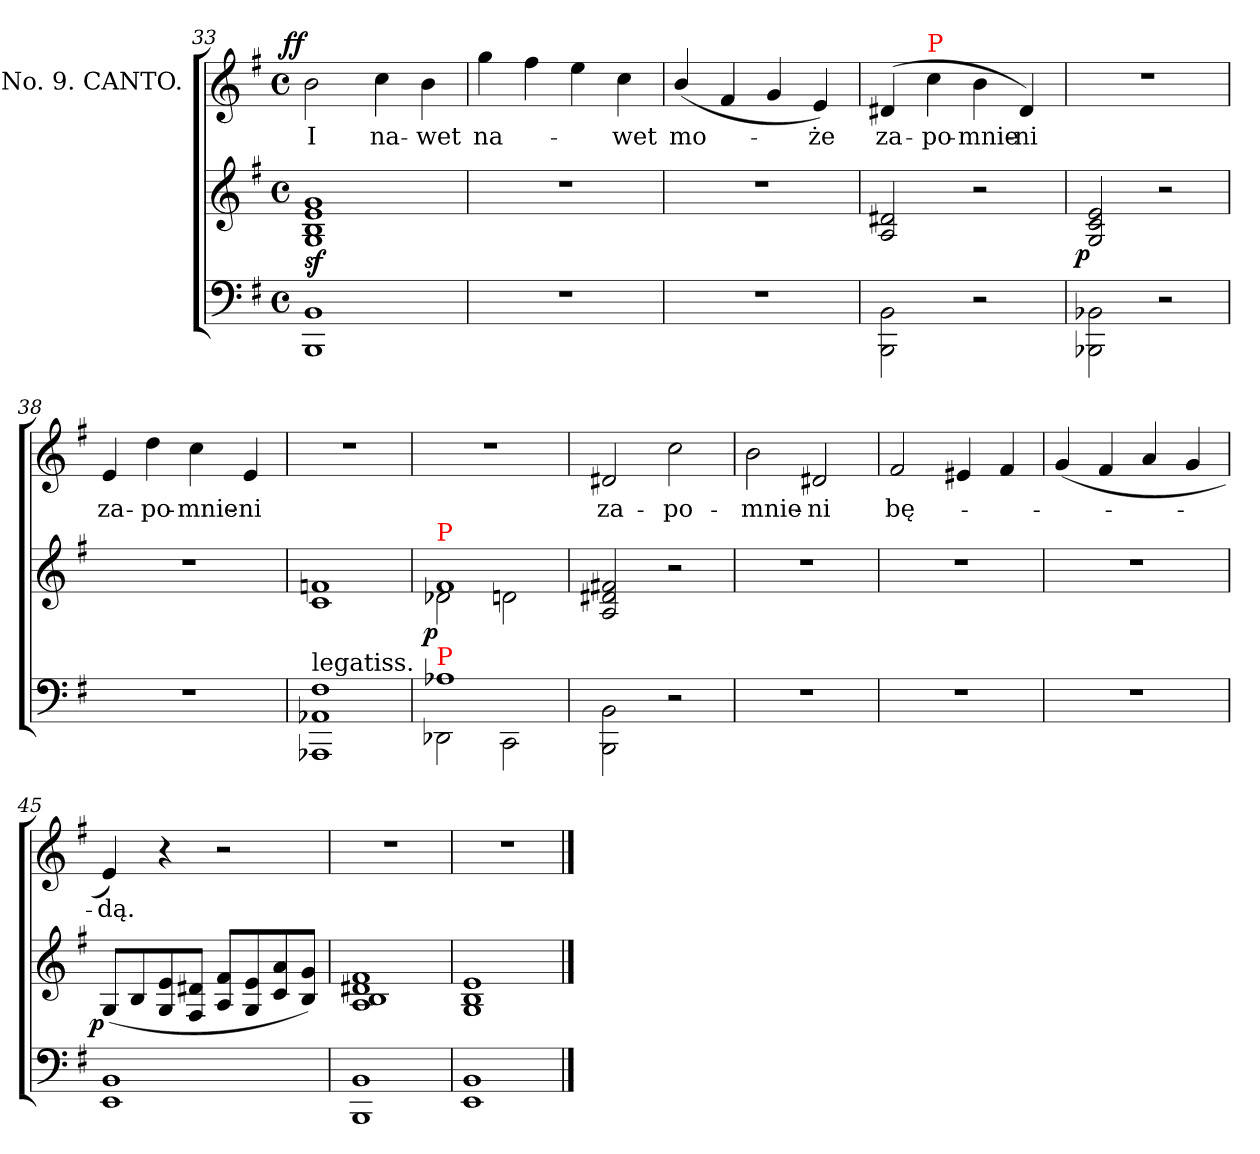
**kern	**kern	**dynam	**kern	**text	**dynam
*part2	*part2	*part2	*part1	*part1	*part1
*staff3	*staff2	*staff2/3	*staff1	*staff1	*staff1
*	*	*	*I"No. 9. CANTO.	*	*
*clefF4	*clefG2	*	*clefG2	*	*
*k[f#]	*k[f#]	*	*k[f#]	*	*
*G:	*G:	*	*G:	*	*
*M4/4	*M4/4	*	*M4/4	*	*
*met(c)	*met(c)	*	*met(c)	*	*
=33	=33	=33	=33	=33	=33
!	!	!	!	!	!LO:DY:a:rj
1BB\ 1BBB\	1g/ 1e/ 1B/ 1G/	sf	2b	I	ff
.	.	.	4cc	na-	.
.	.	.	4b	-wet	.
=34	=34	=34	=34	=34	=34
1rF	1rdd	.	4gg	na-	.
.	.	.	4ff#	.	.
.	.	.	4ee	.	.
.	.	.	4cc	-wet	.
=35	=35	=35	=35	=35	=35
1rF	1rdd	.	(>4b/	mo-	.
.	.	.	4f#	.	.
.	.	.	4g	.	.
.	.	.	4e)	-że	.
=36	=36	=36	=36	=36	=36
2BB\ 2BBB\	2d#X/ 2A/	.	(>4d#X	za-	.
!	!	!	!LO:TX:a:color=red:t=P	!	!
.	.	.	4cc	-po-	.
2r	2r	.	4b	-mnie-	.
.	.	.	4d#)	-ni	.
=37	=37	=37	=37	=37	=37
!	!	!LO:DY:rj	!	!	!
2BB-X\ 2BBB-X\	2e/ 2c/ 2G/	p	1rdd	.	.
2r	2r	.	.	.	.
=38	=38	=38	=38	=38	=38
1rF	1rdd	.	4e	za-	.
.	.	.	4dd	-po-	.
.	.	.	4cc	-mnie-	.
.	.	.	4e	-ni	.
=39	=39	=39	=39	=39	=39
!LO:TX:a:t=legatiss.	!	!	!	!	!
1F# 1AA-X 1AAA-X	1fn 1c	.	1rdd	.	.
=40	=40	=40	=40	=40	=40
*^	*^	*	*	*	*
!	!	!LO:TX:a:color=red:t=P	!	!	!	!	!
!LO:TX:a:color=red:t=P	!	!	!	!	!	!	!
!	!	!	!	!LO:DY:rj	!	!	!
1A-X	2DD-X	1f#	2d-X	p	1rdd	.	.
.	2CC	.	2dn	.	.	.	.
*v	*v	*	*	*	*	*	*
*	*v	*v	*	*	*	*
=41	=41	=41	=41	=41	=41
2BB\ 2BBB\	2f#X/ 2d#X/ 2A/	.	2d#X	za-	.
2r	2r	.	2cc	-po-	.
=42	=42	=42	=42	=42	=42
1rF	1rdd	.	2b	-mnie-	.
.	.	.	2d#X	-ni	.
=43	=43	=43	=43	=43	=43
1rF	1rdd	.	2f#	bę-	.
.	.	.	4e#X	.	.
.	.	.	4f#	.	.
=44	=44	=44	=44	=44	=44
1rF	1rdd	.	(>4g	.	.
.	.	.	4f#	.	.
.	.	.	4a	.	.
.	.	.	4g	.	.
=45	=45	=45	=45	=45	=45
!	!	!LO:DY:rj	!	!	!
1BB\ 1EE\	(>8G/L	p	4e)	-dą.	.
.	8B/	.	.	.	.
.	8e/ 8G/	.	4r	.	.
.	8d#X/ 8F#/J	.	.	.	.
.	8f#/ 8A/L	.	2r	.	.
.	8e/ 8G/	.	.	.	.
.	8a 8c	.	.	.	.
.	8g 8BJ)	.	.	.	.
=46	=46	=46	=46	=46	=46
1BB\ 1BBB\	1f#/ 1d#X/ 1B/ 1A/	.	1rdd	.	.
=47	=47	=47	=47	=47	=47
1BB\ 1EE\	1e/ 1B/ 1G/	.	1rdd	.	.
==	==	==	==	==	==
*-	*-	*-	*-	*-	*-
